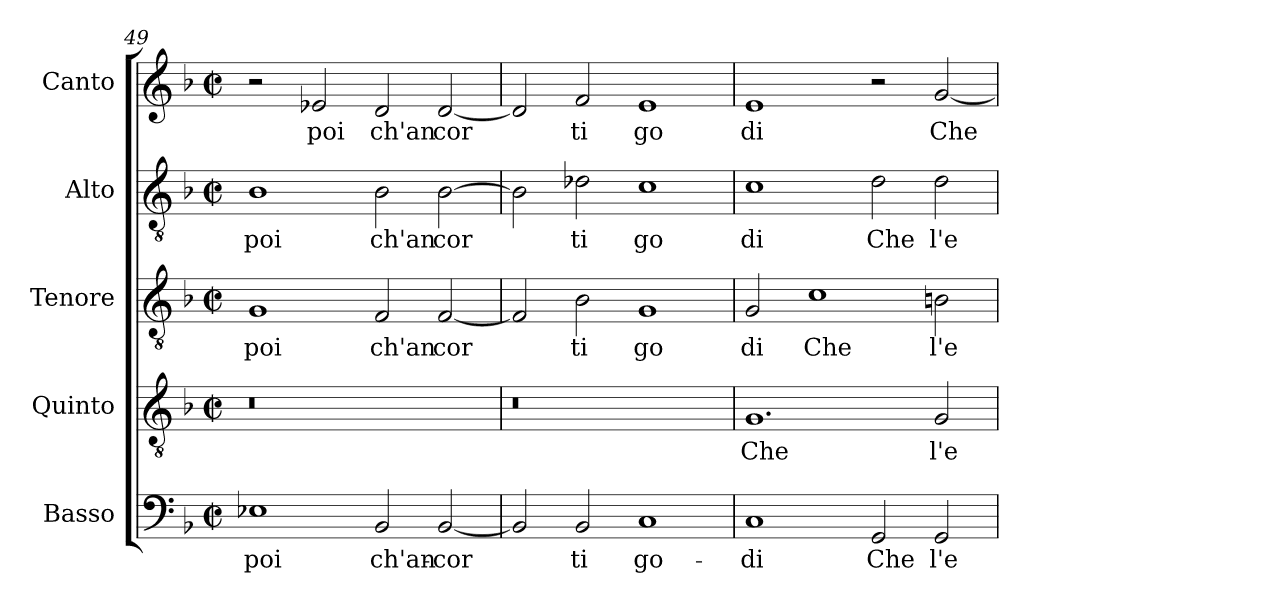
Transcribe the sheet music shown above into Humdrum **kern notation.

**kern	**text	**kern	**text	**kern	**text	**kern	**text	**kern	**text
*part5	*part5	*part4	*part4	*part3	*part3	*part2	*part2	*part1	*part1
*staff5	*staff5	*staff4	*staff4	*staff3	*staff3	*staff2	*staff2	*staff1	*staff1
*I"Basso	*	*I"Quinto	*	*I"Tenore	*	*I"Alto	*	*I"Canto	*
*clefF4	*	*clefGv2	*	*clefGv2	*	*clefGv2	*	*clefG2	*
*k[b-]	*	*k[b-]	*	*k[b-]	*	*k[b-]	*	*k[b-]	*
*F:	*	*F:	*	*F:	*	*F:	*	*F:	*
*M2/2	*	*M2/2	*	*M2/2	*	*M2/2	*	*M2/2	*
*met(c|)	*	*met(c|)	*	*met(c|)	*	*met(c|)	*	*met(c|)	*
=49	=49	=49	=49	=49	=49	=49	=49	=49	=49
!	!LO:LY:b:cj	!	!	!	!LO:LY:b:cj	!	!LO:LY:b:cj	!	!
1E-X	poi	0r	.	1G	poi	1B-	poi	2r	.
!	!	!	!	!	!	!	!	!	!LO:LY:b:cj
.	.	.	.	.	.	.	.	2e-X/	poi
!	!LO:LY:b:cj	!	!	!	!LO:LY:b:cj	!	!LO:LY:b:cj	!	!LO:LY:b:cj
2BB-/	ch'an-	.	.	2F/	ch'an	2B-\	ch'an	2d/	ch'an
!	!LO:LY:b:cj	!	!	!	!LO:LY:b:cj	!	!LO:LY:b:cj	!	!LO:LY:b:cj
[<2BB-/	-cor	.	.	[<2F/	cor	[>2B-\	cor	[<2d/	cor
=50	=50	=50	=50	=50	=50	=50	=50	=50	=50
!	!LO:LY:b:cj	!	!	!	!LO:LY:b:cj	!	!LO:LY:b:cj	!	!LO:LY:b:cj
2BB-/]	.	0r	.	2F/]	.	2B-\]	.	2d/]	.
!	!LO:LY:b:cj	!	!	!	!LO:LY:b:cj	!	!LO:LY:b:cj	!	!LO:LY:b:cj
2BB-/	ti	.	.	2B-\	ti	2d-X\	ti	2f/	ti
!	!LO:LY:b:cj	!	!	!	!LO:LY:b:cj	!	!LO:LY:b:cj	!	!LO:LY:b:cj
1C	go-	.	.	1G	go	1c	go	1e	go
=51	=51	=51	=51	=51	=51	=51	=51	=51	=51
!	!LO:LY:b:cj	!	!LO:LY:b:cj	!	!LO:LY:b:cj	!	!LO:LY:b:cj	!	!LO:LY:b:cj
1C	-di	1.G	Che	2G/	di	1c	di	1e	di
!	!	!	!	!	!LO:LY:b:cj	!	!	!	!
.	.	.	.	1c	Che	.	.	.	.
!	!LO:LY:b:cj	!	!	!	!	!	!LO:LY:b:cj	!	!
2GG/	Che	.	.	.	.	2d\	Che	2r	.
!	!LO:LY:b:cj	!	!LO:LY:b:cj	!	!LO:LY:b:cj	!	!LO:LY:b:cj	!	!LO:LY:b:cj
2GG/	l'e-	2G/	l'e	2Bn\	l'e	2d\	l'e	[<2g/	Che
=	=	=	=	=	=	=	=	=	=
*-	*-	*-	*-	*-	*-	*-	*-	*-	*-
